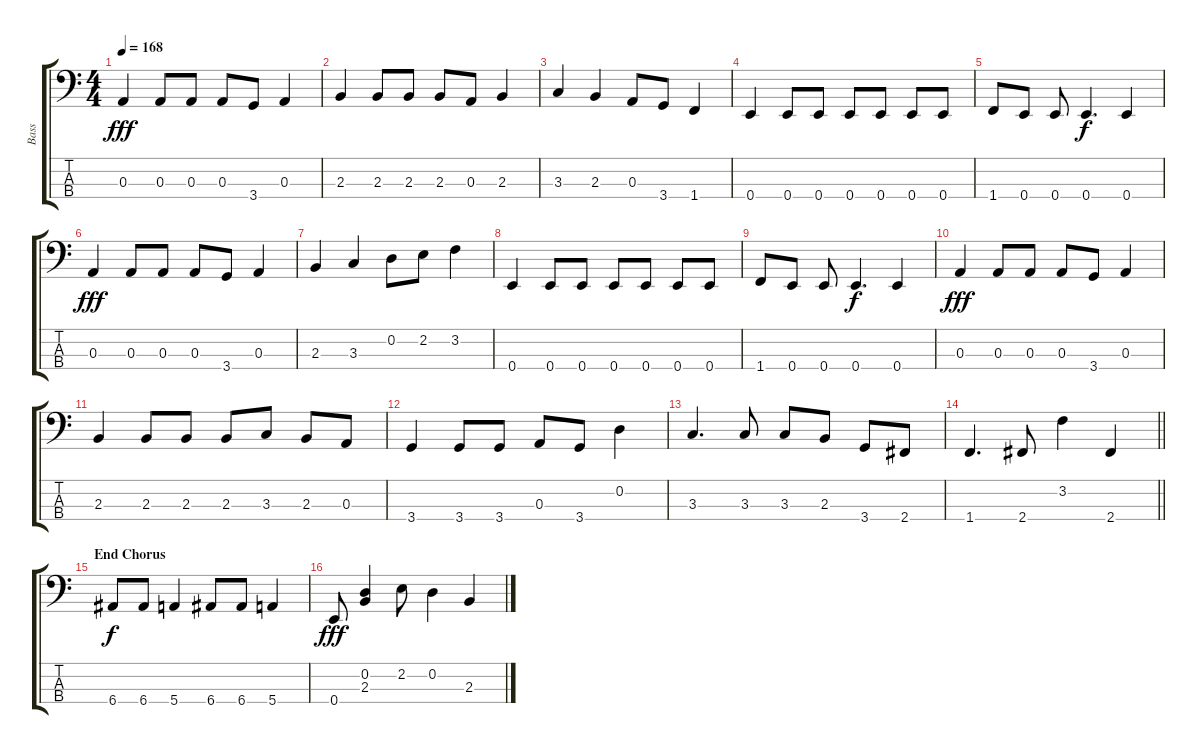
\track ("Bass" "Bass") {instrument electricbasspick}
\staff {score tabs}
\tuning (G2 D2 A1 E1) {hide}
\ts (4 4)
\tempo 168
\clef f4
\ks c
0.3.4{dy fff} 0.3.8 0.3.8 0.3.8 3.4.8 0.3.4 |
2.3.4 2.3.8 2.3.8 2.3.8 0.3.8 2.3.4 |
3.3.4 2.3.4 0.3.8 3.4.8 1.4.4 |
0.4.4 0.4.8 0.4.8 0.4.8 0.4.8 0.4.8 0.4.8 |
1.4.8 0.4.8 0.4.8 0.4.4{d dy f} 0.4.4 |
0.3.4{dy fff} 0.3.8 0.3.8 0.3.8 3.4.8 0.3.4 |
2.3.4 3.3.4 0.2.8 2.2.8 3.2.4 |
0.4.4 0.4.8 0.4.8 0.4.8 0.4.8 0.4.8 0.4.8 |
1.4.8 0.4.8 0.4.8 0.4.4{d dy f} 0.4.4 |
0.3.4{dy fff} 0.3.8 0.3.8 0.3.8 3.4.8 0.3.4 |
2.3.4 2.3.8 2.3.8 2.3.8 3.3.8 2.3.8 0.3.8 |
3.4.4 3.4.8 3.4.8 0.3.8 3.4.8 0.2.4 |
3.3.4{d} 3.3.8 3.3.8 2.3.8 3.4.8 2.4.8 |
\barLineRight lightlight
1.4.4{d} 2.4.8 3.2.4 2.4.4 |
\section ("" "End Chorus")
6.4.8{dy f} 6.4.8 5.4.4 6.4.8 6.4.8 5.4.4 |
0.4.8{dy fff} (0.2 2.3).4 2.2.8 0.2.4 2.3.4
